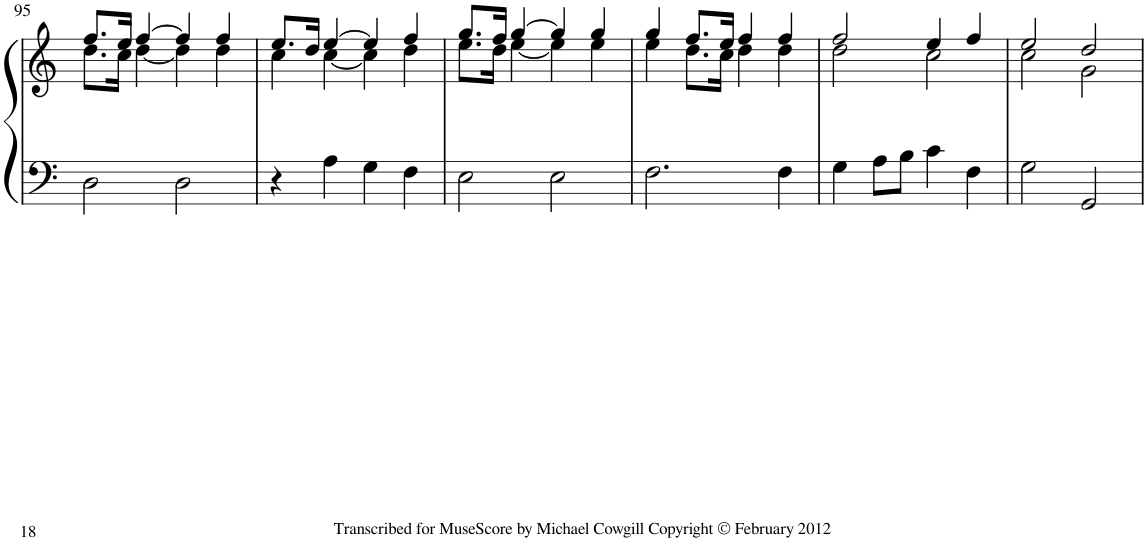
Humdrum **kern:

**kern	**kern
*part1	*part1
*staff2	*staff1
*I"Organ	*
!!LO:PB:g=z
*clefF4	*clefG2
*k[]	*k[]
*M4/4	*M4/4
*met(c|)	*met(c|)
=95	=95
*	*^
2D\	8.ff/L	8.dd\L
.	16ee/Jk	16cc\Jk
.	[4ff/	[4dd\
2D\	4ff/]	4dd\]
.	4ff/	4dd\
=96	=96	=96
4r	8.ee/L	4cc\
.	16dd/Jk	.
4A\	[4ee/	[4cc\
4G\	4ee/]	4cc\]
4F\	4ff/	4dd\
=97	=97	=97
2E\	8.gg/L	8.ee\L
.	16ff/Jk	16dd\Jk
.	[4gg/	[4ee\
2E\	4gg/]	4ee\]
.	4gg/	4ee\
=98	=98	=98
2.F\	4gg/	4ee\
.	8.ff/L	8.dd\L
.	16ee/Jk	16cc\Jk
.	4ff/	4dd\
4F\	4ff/	4dd\
=99	=99	=99
4G\	2ff/	2dd\
8A\L	.	.
8B\J	.	.
4c\	4ee/	2cc\
4F\	4ff/	.
=100	=100	=100
2G\	2ee/	2cc\
2GG/	2dd/	2g\
*	*v	*v
=	=
*-	*-
